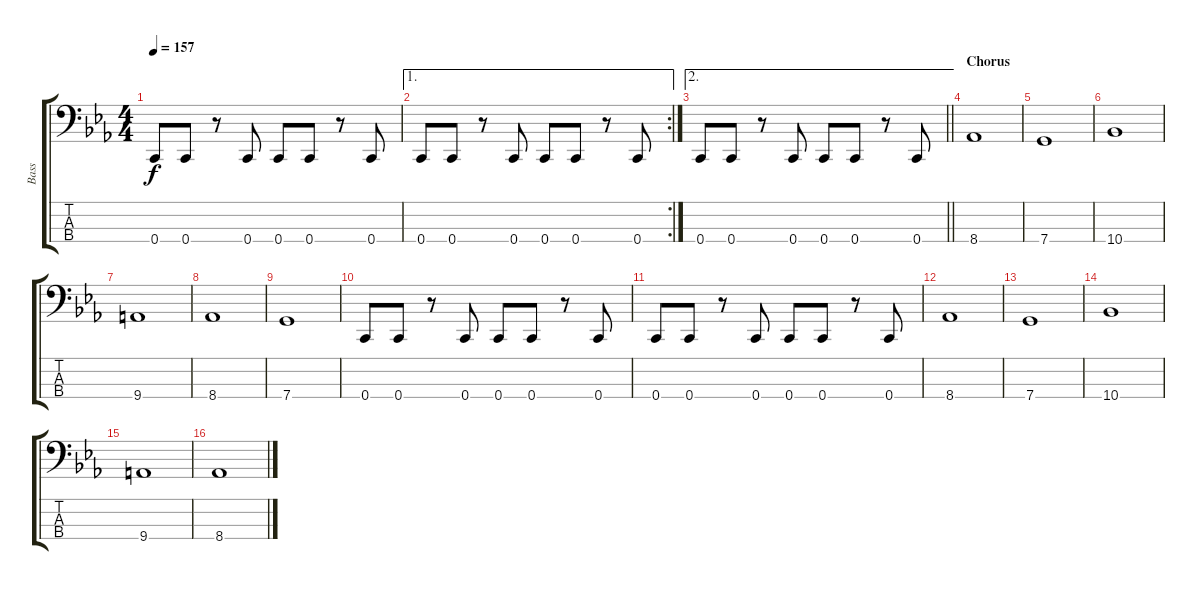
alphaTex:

\track ("Bass" "Bass") {instrument electricbassfinger}
\staff {score tabs}
\tuning (G2 C2 G1 C1) {hide}
\ts (4 4)
\tempo 157
\clef f4
\ks cminor
0.4.8{dy f} 0.4.8 r.8 0.4.8 0.4.8 0.4.8 r.8 0.4.8 |
\ae 1
\rc 2
0.4.8 0.4.8 r.8 0.4.8 0.4.8 0.4.8 r.8 0.4.8 |
\ae 2
\barLineRight lightlight
0.4.8 0.4.8 r.8 0.4.8 0.4.8 0.4.8 r.8 0.4.8 |
\section ("" "Chorus")
8.4.1 |
7.4.1 |
10.4.1 |
9.4.1 |
8.4.1 |
7.4.1 |
0.4.8 0.4.8 r.8 0.4.8 0.4.8 0.4.8 r.8 0.4.8 |
0.4.8 0.4.8 r.8 0.4.8 0.4.8 0.4.8 r.8 0.4.8 |
8.4.1 |
7.4.1 |
10.4.1 |
9.4.1 |
8.4.1
